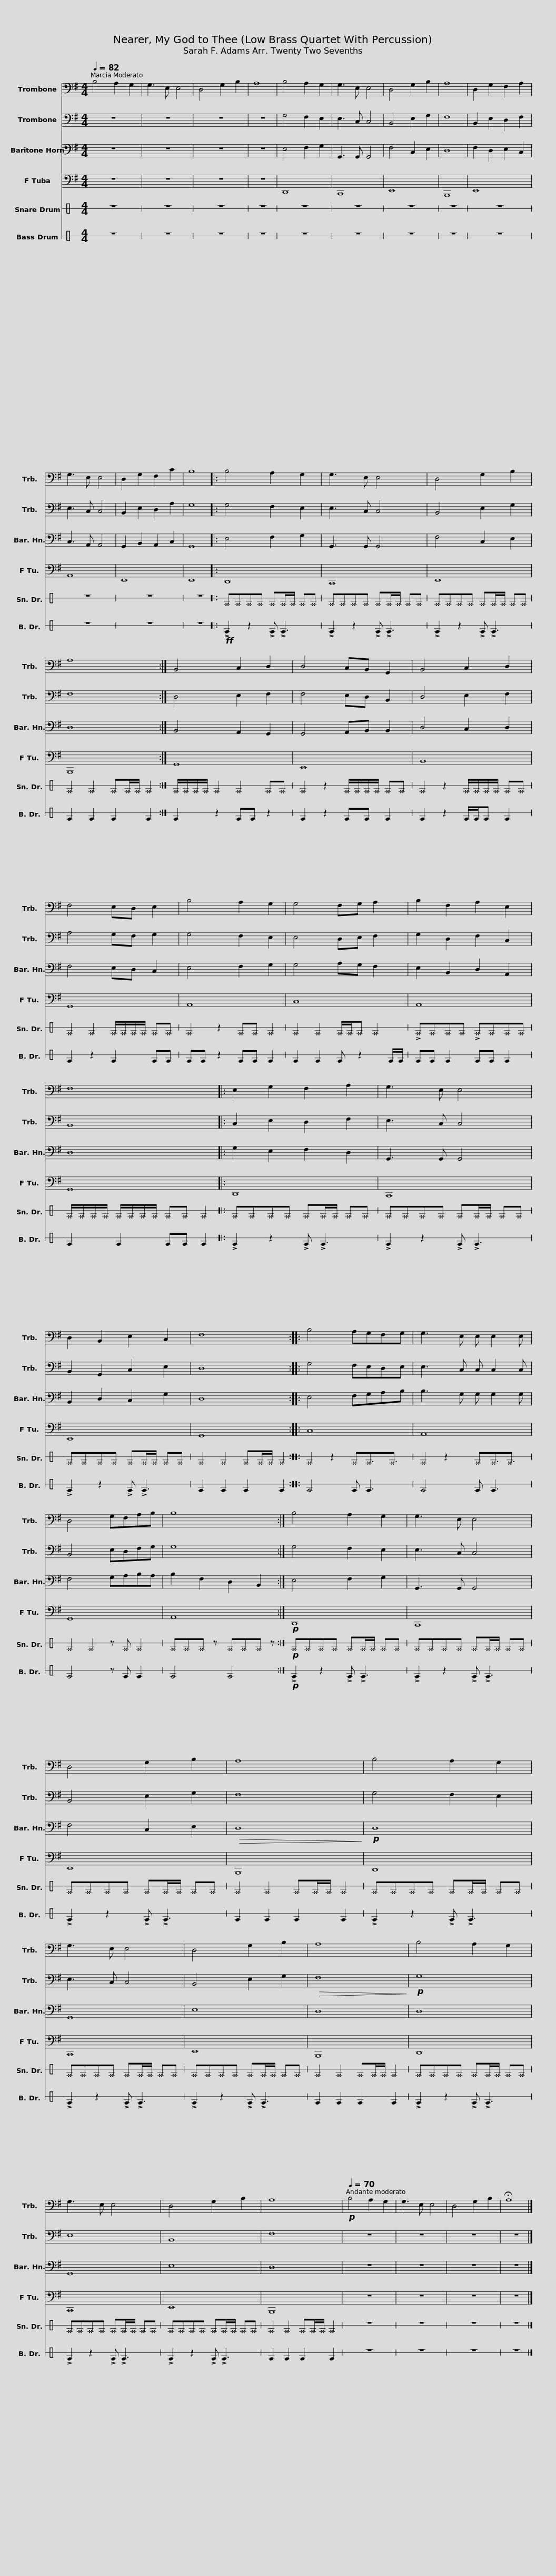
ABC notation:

X:1
%%score 1 2 3 4 5 6
L:1/8
Q:1/4=82
M:4/4
I:linebreak $
K:G
V:1 bass
V:2 bass
V:3 bass
V:4 bass
V:5 perc stafflines=1
K:none
V:6 perc stafflines=1
K:none
V:1
 B,4 A,2 G,2 | G,3 E, E,4 | D,4 G,2 B,2 | A,8 | B,4 A,2 G,2 | %5
 G,3 E, E,4 | D,4 G,2 B,2 | A,8 | D,2 G,2 F,2 A,2 |$ G,3 E, E,4 | %10
 D,2 G,2 F,2 C2 | B,8 |: B,4 A,2 G,2 | G,3 E, E,4 | D,4 G,2 B,2 |$ %15
 A,8 :| B,,4 C,2 D,2 | D,4 C,B,, G,,2 | B,,4 C,2 D,2 | F,4 E,D, E,2 |$ %20
 B,4 A,2 G,2 | G,4 F,G, A,2 | B,2 F,2 A,2 E,2 | F,8 |:$ E,2 G,2 F,2 A,2 | %25
 G,3 E, E,4 | D,2 B,,2 E,2 C,2 | F,8 ::$ B,4 A,G,F,G, | G,3 E, E, E,2 E, | %30
 D,4 G,F,A,B, | B,8 :|$ B,4 A,2 G,2 | G,3 E, E,4 | D,4 G,2 B,2 | %35
 A,8 |$ B,4 A,2 G,2 | G,3 E, E,4 | D,4 G,2 B,2 | A,8 |$ %40
 B,4 A,2 G,2 | G,3 E, E,4 | D,4 G,2 B,2 | A,8 |!p![Q:1/4=70] B,4 A,2 G,2 |$ %45
 G,3 E, E,4 | D,4 G,2 B,2 | !fermata!A,8 |] %48
V:2
 z8 | z8 | z8 | z8 | G,4 F,2 E,2 | %5
 E,3 C, C,4 | B,,4 E,2 G,2 | F,8 | B,,2 E,2 D,2 F,2 |$ E,3 C, C,4 | %10
 B,,2 E,2 D,2 A,2 | G,8 |: G,4 F,2 E,2 | E,3 C, C,4 | B,,4 E,2 G,2 |$ %15
 F,8 :| D,4 E,2 F,2 | F,4 E,D, B,,2 | D,4 E,2 F,2 | A,4 G,F, G,2 |$ %20
 G,4 F,2 E,2 | E,4 D,E, F,2 | G,2 D,2 F,2 C,2 | B,,8 |:$ C,2 E,2 D,2 F,2 | %25
 E,3 C, C,4 | B,,2 G,,2 C,2 E,2 | D,8 ::$ G,4 F,E,D,E, | E,3 C, C, C,2 C, | %30
 B,,4 E,D,F,G, | G,8 :|$ G,4 F,2 E,2 | E,3 C, C,4 | B,,4 E,2 G,2 | %35
 F,8 |$ G,4 F,2 E,2 | E,3 C, C,4 | B,,4 E,2 G,2 |!>(! F,8!>)! |$ %40
!p! G,8 | E,8 | B,,8 | F,8 | z8 |$ %45
 z8 | z8 | z8 |] %48
V:3
 z8 | z8 | z8 | z8 | E,4 F,2 G,2 | %5
 G,,3 G,, G,,4 | F,4 C,2 E,2 | D,8 | F,2 D,2 E,2 C,2 |$ C,3 A,, A,,4 | %10
 G,,2 B,,2 A,,2 C,2 | G,,8 |: E,4 F,2 G,2 | G,,3 G,, G,,4 | F,4 C,2 E,2 |$ %15
 D,8 :| B,,4 A,,2 G,,2 | G,,4 A,,B,, B,,2 | D,4 C,2 D,2 | F,4 E,D, C,2 |$ %20
 E,4 F,2 G,2 | G,4 A,G, F,2 | E,2 B,,2 D,2 A,,2 | D,8 |:$ G,2 E,2 F,2 D,2 | %25
 G,,3 G,, G,,4 | B,,2 D,2 C,2 G,2 | D,8 ::$ E,4 F,G,A,B, | B,3 G, G, G,2 G, | %30
 F,4 G,A,B,A, | B,2 F,2 D,2 B,,2 :|$ E,4 F,2 G,2 | G,,3 G,, G,,4 | F,4 C,2 E,2 | %35
!>(! D,8!>)! |$!p! D,8 | G,,8 | E,8 | D,8 |$ %40
 D,8 | G,,8 | E,8 | D,8 | z8 |$ %45
 z8 | z8 | z8 |] %48
V:4
 z8 | z8 | z8 | z8 | D,,8 | %5
 C,,8 | E,,8 | B,,,8 | E,,8 |$ A,,8 | %10
 E,,8 | E,,8 |: D,,8 | C,,8 | E,,8 |$ %15
 B,,,8 :| G,,8 | E,,8 | B,,8 | G,,8 |$ %20
 A,,8 | C,8 | A,,8 | G,,8 |:$ D,,8 | %25
 C,,8 | E,,8 | G,,8 ::$ C,8 | A,,8 | %30
 G,,8 | A,,8 :|$!p! D,,8 | C,,8 | E,,8 | %35
 B,,,8 |$ D,,8 | C,,8 | E,,8 | B,,,8 |$ %40
 D,,8 | C,,8 | E,,8 | B,,,8 | z8 |$ %45
 z8 | z8 | z8 |] %48
V:5
[K:C] z8 | z8 | z8 | z8 | z8 | %5
 z8 | z8 | z8 | z8 |$ z8 | %10
 z8 | z8 |: ^E^E^E^E ^E^E/^E/ ^E^E | ^E^E^E^E ^E^E/^E/ ^E^E | ^E^E^E^E ^E^E/^E/ ^E^E |$ %15
 ^E2 ^E2 ^E^E/^E/ ^E2 :| ^E/^E/^E/^E/ ^E2 ^E2 ^E^E | ^E2 z2 ^E/^E/^E/^E/ ^E^E | ^E2 z2 ^E/^E/^E/^E/ ^E^E | ^E2 ^E2 ^E/^E/^E/^E/ ^E^E |$ %20
 ^E2 z2 ^E^E ^E2 | ^E2 ^E2 ^E/^E/^E ^E2 | !>!^E^E^E^E !>!^E^E^E^E | ^E/^E/^E/^E/ ^E/^E/^E/^E/ ^E^E ^E2 |:$ ^E^E^E^E ^E^E/^E/ ^E^E | %25
 ^E^E^E^E ^E^E/^E/ ^E^E | ^E^E^E^E ^E^E/^E/ ^E^E | ^E2 ^E2 ^E^E/^E/ ^E2 ::$ ^E2 z2 ^E^E3/2^E3/2 | ^E2 z2 ^E^E3/2^E3/2 | %30
 ^E2 ^E2 z ^E ^E2 | ^E^E^E z ^E^E^E z :|$!p! ^E^E^E^E ^E^E/^E/ ^E^E | ^E^E^E^E ^E^E/^E/ ^E^E | ^E^E^E^E ^E^E/^E/ ^E^E | %35
 ^E2 ^E2 ^E^E/^E/ ^E2 |$ ^E^E^E^E ^E^E/^E/ ^E^E | ^E^E^E^E ^E^E/^E/ ^E^E | ^E^E^E^E ^E^E/^E/ ^E^E | ^E2 ^E2 ^E^E/^E/ ^E2 |$ %40
 ^E^E^E^E ^E^E/^E/ ^E^E | ^E^E^E^E ^E^E/^E/ ^E^E | ^E^E^E^E ^E^E/^E/ ^E^E | ^E2 ^E2 ^E^E/^E/ ^E2 | z8 |$ %45
 z8 | z8 | z8 |] %48
V:6
[K:C] z8 | z8 | z8 | z8 | z8 | %5
 z8 | z8 | z8 | z8 |$ z8 | %10
 z8 | z8 |:!ff! !>!E2 z2 !>!E !>!E3 | !>!E2 z2 !>!E !>!E3 | !>!E2 z2 !>!E !>!E3 |$ %15
 E2 E2 E2 E2 :| E2 z2 EE z2 | E2 z2 EE E2 | E2 z2 E/E/E E2 | E2 z2 E2 EE |$ %20
 EE z2 EE E2 | E2 E2 E z2 E/E/ | EE E2 EE E2 | E2 E2 EE E2 |:$ !>!E2 z2 !>!E !>!E3 | %25
 !>!E2 z2 !>!E !>!E3 | !>!E2 z2 !>!E !>!E3 | E2 E2 E2 E2 ::$ E4 E E3 | E4 E E3 | %30
 E4 z E E2 | E4 E4 :|$!p! !>!E2 z2 !>!E !>!E3 | !>!E2 z2 !>!E !>!E3 | !>!E2 z2 !>!E !>!E3 | %35
 E2 E2 E2 E2 |$ !>!E2 z2 !>!E !>!E3 | !>!E2 z2 !>!E !>!E3 | !>!E2 z2 !>!E !>!E3 | E2 E2 E2 E2 |$ %40
 !>!E2 z2 !>!E !>!E3 | !>!E2 z2 !>!E !>!E3 | !>!E2 z2 !>!E !>!E3 | E2 E2 E2 E2 | z8 |$ %45
 z8 | z8 | z8 |] %48
